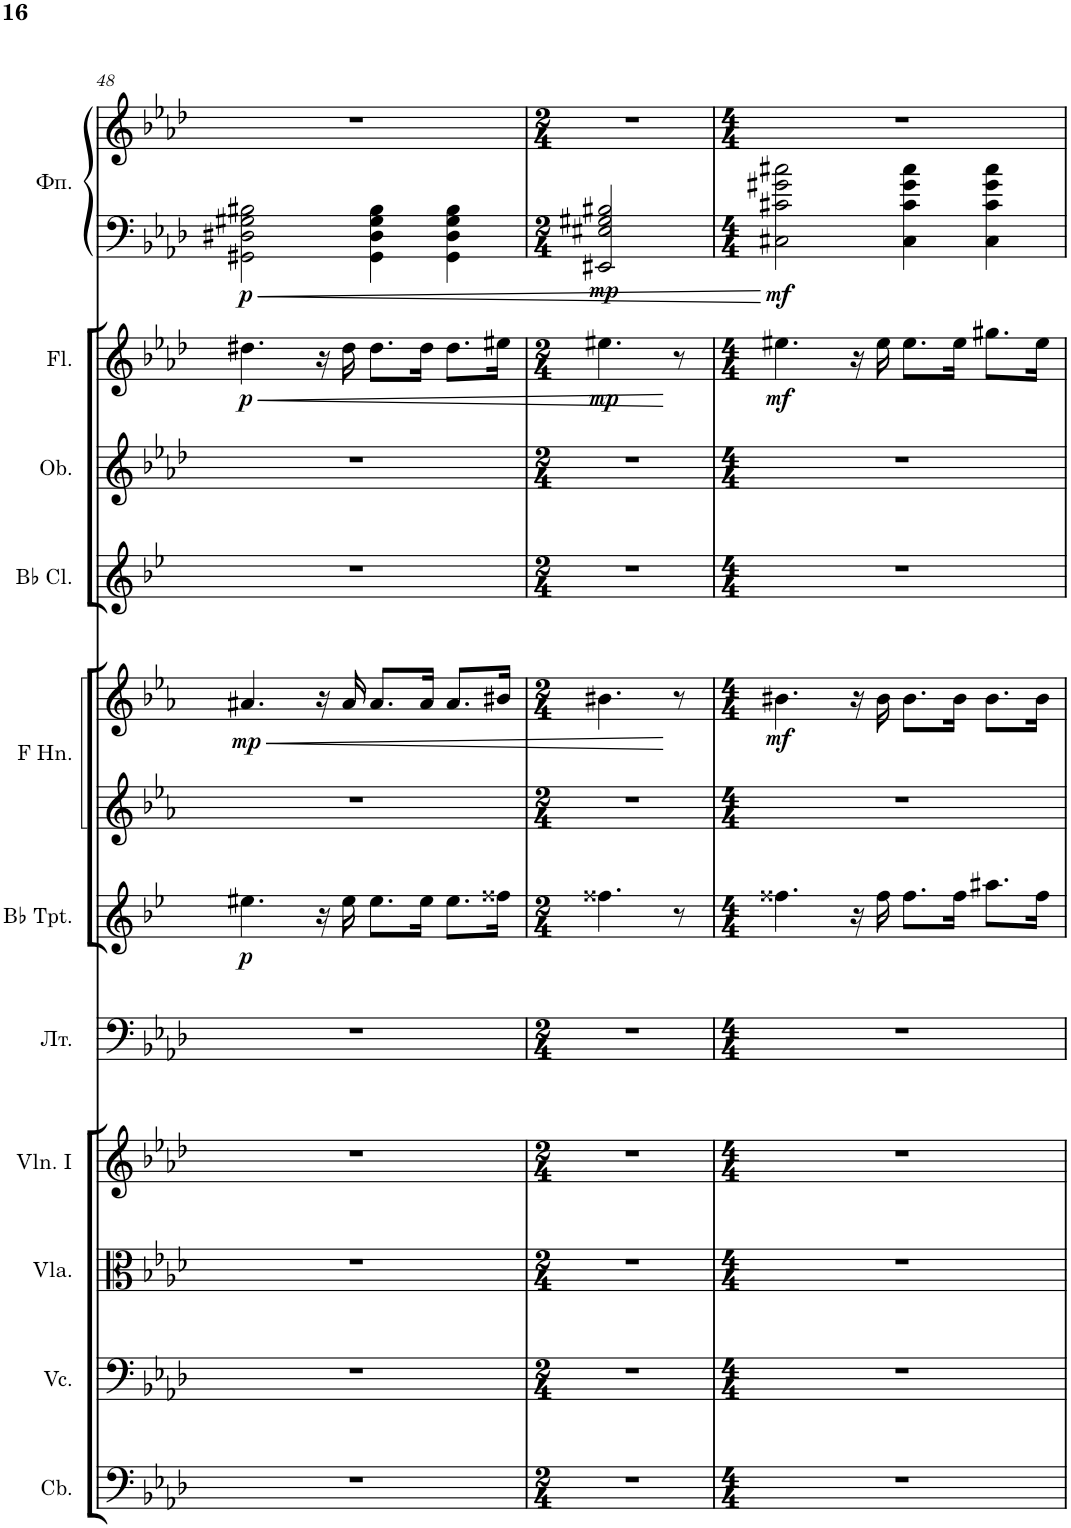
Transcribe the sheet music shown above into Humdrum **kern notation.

**kern	**kern	**kern	**kern	**kern	**kern	**dynam	**kern	**kern	**dynam	**kern	**kern	**kern	**dynam	**kern	**kern	**dynam
*part11	*part10	*part9	*part8	*part7	*part6	*part6	*part5	*part5	*part5	*part4	*part3	*part2	*part2	*part1	*part1	*part1
*staff13	*staff12	*staff11	*staff10	*staff9	*staff8	*staff8	*staff7	*staff6	*staff6/7	*staff5	*staff4	*staff3	*staff3	*staff2	*staff1	*staff1/2
*I"Contrabasses	*I"Violoncellos	*I"Violas	*I"Violins I	*I"Литавры	*I"Trumpets in Bb	*	*I"Horns in F	*	*	*I"Clarinets in Bb	*I"Oboes	*I"Flutes	*	*I"Фортепиано	*	*
*I'Cb.	*I'Vc.	*I'Vla.	*I'Vln. I	*	*	*	*	*	*	*	*I'Ob.	*I'Fl.	*	*	*	*
!!LO:PB:g=z
*clefF4	*clefF4	*clefC3	*clefG2	*clefF4	*clefG2	*	*clefG2	*clefG2	*	*clefG2	*clefG2	*clefG2	*	*clefF4	*clefG2	*
*Trd7c12	*	*	*	*	*Trd1c2	*	*Trd4c7	*Trd4c7	*	*Trd1c2	*	*	*	*	*	*
*k[b-e-a-d-]	*k[b-e-a-d-]	*k[b-e-a-d-]	*k[b-e-a-d-]	*k[b-e-a-d-]	*k[b-e-]	*	*k[b-e-a-]	*k[b-e-a-]	*	*k[b-e-]	*k[b-e-a-d-]	*k[b-e-a-d-]	*	*k[b-e-a-d-]	*k[b-e-a-d-]	*
*M4/4	*M4/4	*M4/4	*M4/4	*M4/4	*M4/4	*	*M4/4	*M4/4	*	*M4/4	*M4/4	*M4/4	*	*M4/4	*M4/4	*
=48	=48	=48	=48	=48	=48	=48	=48	=48	=48	=48	=48	=48	=48	=48	=48	=48
!	!	!	!	!	!	!LO:DY:b	!	!	!LO:HP:b	!	!	!	!LO:HP:b	!	!	!
!	!	!	!	!	!	!	!	!	!LO:DY:n=1:b	!	!	!	!LO:DY:n=1:b	!	!	!LO:DY:b=2
1r	1r	1r	1r	1r	4.ee#X\	p	1r	4.a#X/	< mp	1r	1r	4.dd#X\	< p	2GG#X\ 2D#X\ 2G#X\ 2B#X\	1r	p
.	.	.	.	.	16r	.	.	16r	.	.	.	16r	.	.	.	.
.	.	.	.	.	16ee#\	.	.	16a#/	.	.	.	16dd#\	.	.	.	.
.	.	.	.	.	8.ee#\L	.	.	8.a#/L	.	.	.	8.dd#\L	.	4GG#\ 4D#\ 4G#\ 4B#\	.	.
.	.	.	.	.	16ee#\Jk	.	.	16a#/Jk	.	.	.	16dd#\Jk	.	.	.	.
.	.	.	.	.	8.ee#\L	.	.	8.a#/L	.	.	.	8.dd#\L	.	4GG#\ 4D#\ 4G#\ 4B#\	.	.
.	.	.	.	.	16ff##X\Jk	.	.	16b#X/Jk	.	.	.	16ee#X\Jk	.	.	.	.
=49	=49	=49	=49	=49	=49	=49	=49	=49	=49	=49	=49	=49	=49	=49	=49	=49
*M2/4	*M2/4	*M2/4	*M2/4	*M2/4	*M2/4	*	*M2/4	*M2/4	*	*M2/4	*M2/4	*M2/4	*	*M2/4	*M2/4	*
!	!	!	!	!	!	!	!	!	!	!	!	!	!LO:DY:b	!	!	!LO:DY:b=2
2r	2r	2r	2r	2r	4.ff##X\	.	2r	4.b#X\	.	2r	2r	4.ee#X\	mp	2EE#X/ 2E#X/ 2G#X/ 2B#X/	2r	mp
.	.	.	.	.	8r	.	.	8r	[	.	.	8r	[	.	.	.
=50	=50	=50	=50	=50	=50	=50	=50	=50	=50	=50	=50	=50	=50	=50	=50	=50
*M4/4	*M4/4	*M4/4	*M4/4	*M4/4	*M4/4	*	*M4/4	*M4/4	*	*M4/4	*M4/4	*M4/4	*	*M4/4	*M4/4	*
!	!	!	!	!	!	!	!	!	!LO:DY:b	!	!	!	!LO:DY:b	!	!	!LO:DY:b=2
1r	1r	1r	1r	1r	4.ff##X\	.	1r	4.b#X\	mf	1r	1r	4.ee#X\	mf	2C#X\ 2c#X\ 2g#X\ 2cc#X\	1r	mf
.	.	.	.	.	16r	.	.	16r	.	.	.	16r	.	.	.	.
.	.	.	.	.	16ff##\	.	.	16b#\	.	.	.	16ee#\	.	.	.	.
.	.	.	.	.	8.ff##\L	.	.	8.b#\L	.	.	.	8.ee#\L	.	4C#\ 4c#\ 4g#\ 4cc#\	.	.
.	.	.	.	.	16ff##\Jk	.	.	16b#\Jk	.	.	.	16ee#\Jk	.	.	.	.
.	.	.	.	.	8.aa#X\L	.	.	8.b#\L	.	.	.	8.gg#X\L	.	4C#\ 4c#\ 4g#\ 4cc#\	.	.
.	.	.	.	.	16ff##\Jk	.	.	16b#\Jk	.	.	.	16ee#\Jk	.	.	.	.
=	=	=	=	=	=	=	=	=	=	=	=	=	=	=	=	=
*-	*-	*-	*-	*-	*-	*-	*-	*-	*-	*-	*-	*-	*-	*-	*-	*-
